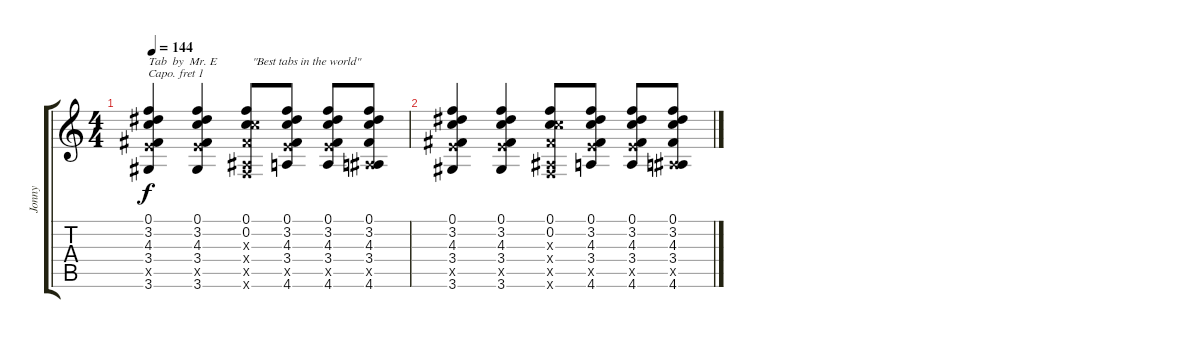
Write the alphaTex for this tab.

\track ("Jonny" "Jonny") {instrument overdrivenguitar}
\staff {score tabs}
\capo 1
\tuning (E4 B3 G3 D3 A2 E2) {hide}
\ts (4 4)
\tempo 144
\clef g2
\ks c
(0.1 3.2 4.3 3.4 6.5{x} 3.6).4{txt "Tab  by  Mr. E            \"Best tabs in the world\"" dy f} (0.1 3.2 4.3 3.4 6.5{x} 3.6).4 (0.1 0.2 4.3{x} 3.4{x} 0.5{x} 0.6{x}).8 (0.1 3.2 4.3 3.4 6.5{x} 4.6).8 (0.1 3.2 4.3 3.4 6.5{x} 4.6).8 (0.1 3.2 4.3 3.4 0.5{x} 4.6).8 |
(0.1 3.2 4.3 3.4 6.5{x} 3.6).4 (0.1 3.2 4.3 3.4 6.5{x} 3.6).4 (0.1 0.2 4.3{x} 3.4{x} 0.5{x} 0.6{x}).8 (0.1 3.2 4.3 3.4 6.5{x} 4.6).8 (0.1 3.2 4.3 3.4 6.5{x} 4.6).8 (0.1 3.2 4.3 3.4 0.5{x} 4.6).8
